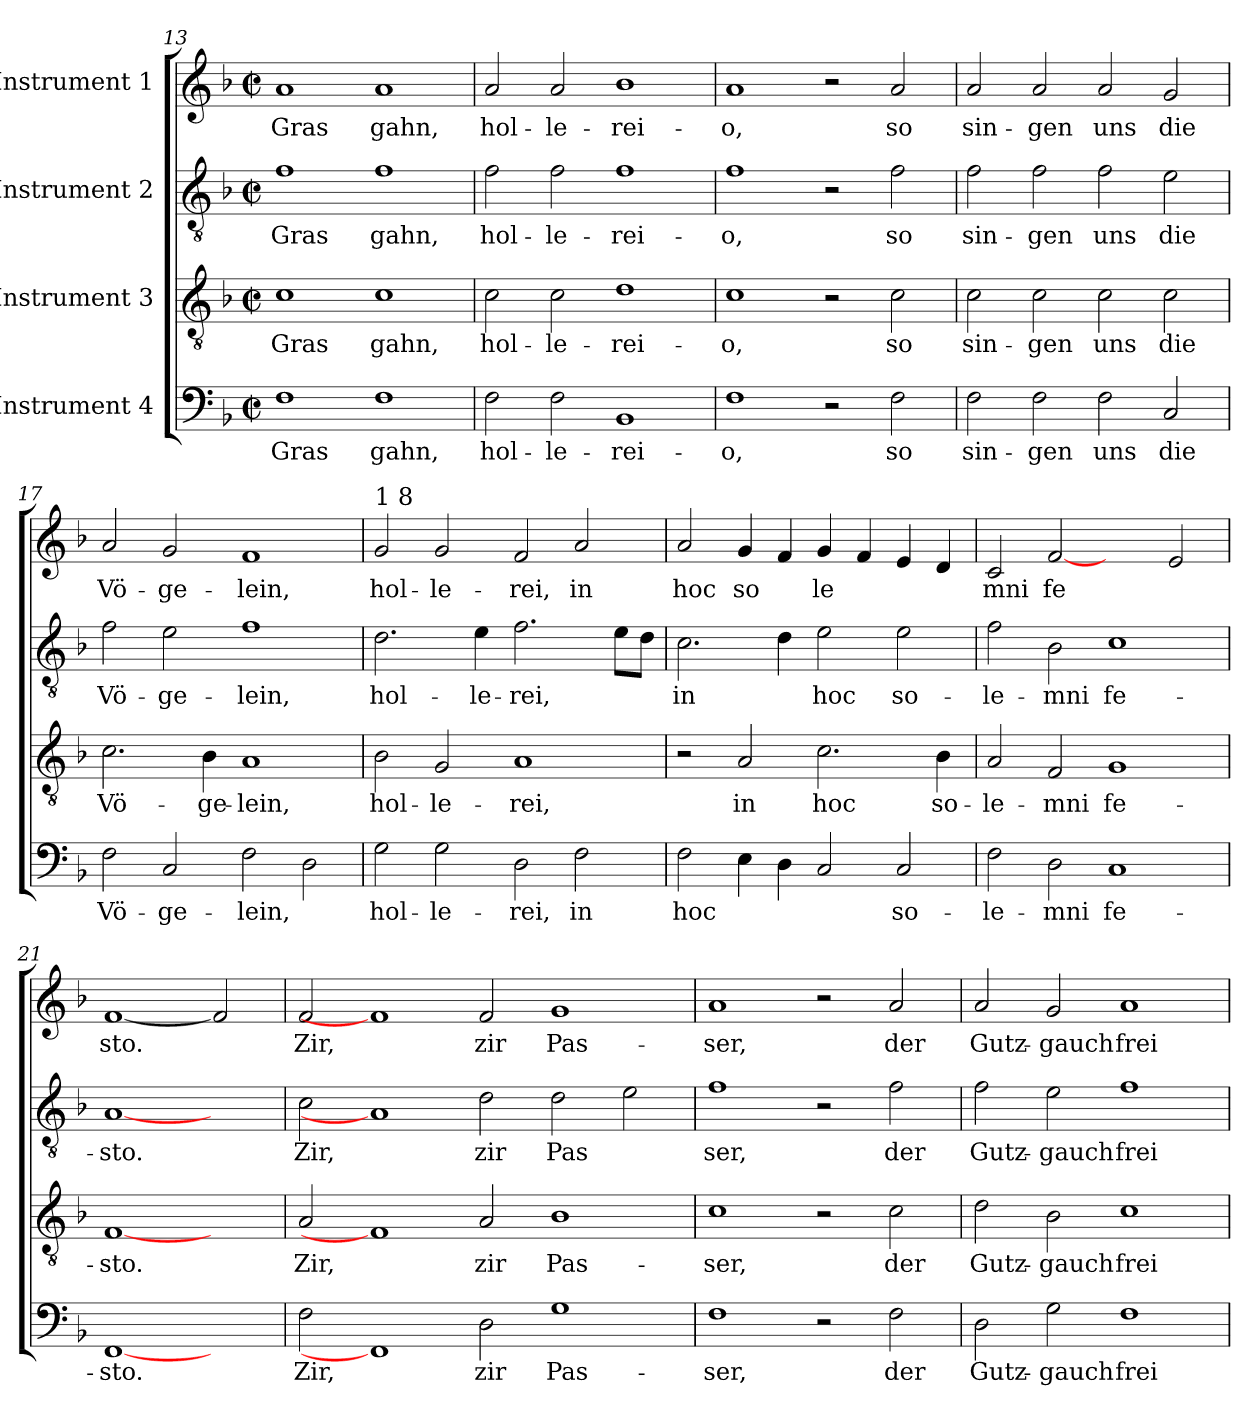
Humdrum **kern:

**kern	**text	**kern	**text	**kern	**text	**kern	**text
*part4	*part4	*part3	*part3	*part2	*part2	*part1	*part1
*staff4	*staff4	*staff3	*staff3	*staff2	*staff2	*staff1	*staff1
*I"Instrument 4	*	*I"Instrument 3	*	*I"Instrument 2	*	*I"Instrument 1	*
*clefF4	*	*clefGv2	*	*clefGv2	*	*clefG2	*
*k[b-]	*	*k[b-]	*	*k[b-]	*	*k[b-]	*
*F:	*	*F:	*	*F:	*	*F:	*
*M2/2	*	*M2/2	*	*M2/2	*	*M2/2	*
*met(c|)	*	*met(c|)	*	*met(c|)	*	*met(c|)	*
=13	=13	=13	=13	=13	=13	=13	=13
!	!LO:LY:b:cj	!	!LO:LY:b:cj	!	!LO:LY:b:cj	!	!LO:LY:b:cj
1F	Gras	1c	Gras	1f	Gras	1a	Gras
!	!LO:LY:b:cj	!	!LO:LY:b:cj	!	!LO:LY:b:cj	!	!LO:LY:b:cj
1F	gahn,	1c	gahn,	1f	gahn,	1a	gahn,
=14	=14	=14	=14	=14	=14	=14	=14
!	!LO:LY:b:cj	!	!LO:LY:b:cj	!	!LO:LY:b:cj	!	!LO:LY:b:cj
2F\	hol-	2c\	hol-	2f\	hol-	2a/	hol-
!	!LO:LY:b:cj	!	!LO:LY:b:cj	!	!LO:LY:b:cj	!	!LO:LY:b:cj
2F\	-le-	2c\	-le-	2f\	-le-	2a/	-le-
!	!LO:LY:b:cj	!	!LO:LY:b:cj	!	!LO:LY:b:cj	!	!LO:LY:b:cj
1BB-	-rei-	1d	-rei-	1f	-rei-	1b-	-rei-
=15	=15	=15	=15	=15	=15	=15	=15
!	!LO:LY:b:cj	!	!LO:LY:b:cj	!	!LO:LY:b:cj	!	!LO:LY:b:cj
1F	-o,	1c	-o,	1f	-o,	1a	-o,
2r	.	2r	.	2r	.	2r	.
!	!LO:LY:b:cj	!	!LO:LY:b:cj	!	!LO:LY:b:cj	!	!LO:LY:b:cj
2F\	so	2c\	so	2f\	so	2a/	so
=16	=16	=16	=16	=16	=16	=16	=16
!	!LO:LY:b:cj	!	!LO:LY:b:cj	!	!LO:LY:b:cj	!	!LO:LY:b:cj
2F\	sin-	2c\	sin-	2f\	sin-	2a/	sin-
!	!LO:LY:b:cj	!	!LO:LY:b:cj	!	!LO:LY:b:cj	!	!LO:LY:b:cj
2F\	-gen	2c\	-gen	2f\	-gen	2a/	-gen
!	!LO:LY:b:cj	!	!LO:LY:b:cj	!	!LO:LY:b:cj	!	!LO:LY:b:cj
2F\	uns	2c\	uns	2f\	uns	2a/	uns
!	!LO:LY:b:cj	!	!LO:LY:b:cj	!	!LO:LY:b:cj	!	!LO:LY:b:cj
2C/	die	2c\	die	2e\	die	2g/	die
=17	=17	=17	=17	=17	=17	=17	=17
!	!LO:LY:b:cj	!	!LO:LY:b:cj	!	!LO:LY:b:cj	!	!LO:LY:b:cj
2F\	Vö-	2.c\	Vö-	2f\	Vö-	2a/	Vö-
!	!LO:LY:b:cj	!	!	!	!LO:LY:b:cj	!	!LO:LY:b:cj
2C/	-ge-	.	.	2e\	-ge-	2g/	-ge-
!	!	!	!LO:LY:b:cj	!	!	!	!
.	.	4B-\	-ge-	.	.	.	.
!	!LO:LY:b:cj	!	!LO:LY:b:cj	!	!LO:LY:b:cj	!	!LO:LY:b:cj
2F\	-lein,	1A	-lein,	1f	-lein,	1f	-lein,
!	!LO:LY:b:cj	!	!	!	!	!	!
2D\	.	.	.	.	.	.	.
!!LO:LB:g=z
=18	=18	=18	=18	=18	=18	=18	=18
!	!	!	!	!	!	!LO:TX:a:t=1 8	!
!	!LO:LY:b:cj	!	!LO:LY:b:cj	!	!LO:LY:b:cj	!	!LO:LY:b:cj
2G\	hol-	2B-\	hol-	2.d\	hol-	2g/	hol-
!	!LO:LY:b:cj	!	!LO:LY:b:cj	!	!	!	!LO:LY:b:cj
2G\	-le-	2G/	-le-	.	.	2g/	-le-
!	!	!	!	!	!LO:LY:b:cj	!	!
.	.	.	.	4e\	-le-	.	.
!	!LO:LY:b:cj	!	!LO:LY:b:cj	!	!LO:LY:b:cj	!	!LO:LY:b:cj
2D\	-rei,	1A	-rei,	2.f\	-rei,	2f/	-rei,
!	!LO:LY:b:cj	!	!	!	!	!	!LO:LY:b:cj
2F\	in	.	.	.	.	2a/	in
!	!	!	!	!	!LO:LY:b:cj	!	!
.	.	.	.	8e\L	.	.	.
!	!	!	!	!	!LO:LY:b:cj	!	!
.	.	.	.	8d\J	.	.	.
=19	=19	=19	=19	=19	=19	=19	=19
!	!LO:LY:b:cj	!	!	!	!LO:LY:b:cj	!	!LO:LY:b:cj
2F\	hoc	2r	.	2.c\	in	2a/	hoc
!	!LO:LY:b:cj	!	!LO:LY:b:cj	!	!	!	!LO:LY:b:cj
4E\	.	2A/	in	.	.	4g/	so-
!	!LO:LY:b:cj	!	!	!	!LO:LY:b:cj	!	!LO:LY:b:cj
4D\	.	.	.	4d\	.	4f/	--
!	!LO:LY:b:cj	!	!LO:LY:b:cj	!	!LO:LY:b:cj	!	!LO:LY:b:cj
2C/	.	2.c\	hoc	2e\	hoc	4g/	-le-
!	!	!	!	!	!	!	!LO:LY:b:cj
.	.	.	.	.	.	4f/	--
!	!LO:LY:b:cj	!	!	!	!LO:LY:b:cj	!	!LO:LY:b:cj
2C/	so-	.	.	2e\	so-	4e/	--
!	!	!	!LO:LY:b:cj	!	!	!	!LO:LY:b:cj
.	.	4B-\	so-	.	.	4d/	--
=20	=20	=20	=20	=20	=20	=20	=20
!	!LO:LY:b:cj	!	!LO:LY:b:cj	!	!LO:LY:b:cj	!	!LO:LY:b:cj
2F\	-le-	2A/	-le-	2f\	-le-	2c/	-mni
!	!LO:LY:b:cj	!	!LO:LY:b:cj	!	!LO:LY:b:cj	!	!LO:LY:b:cj
2D\	-mni	2F/	-mni	2B-\	-mni	[2f	fe-
!	!LO:LY:b:cj	!	!LO:LY:b:cj	!	!LO:LY:b:cj	!	!
1C	fe-	1G	fe-	1c	fe-	2ryy	.
!	!	!	!	!	!	!	!LO:LY:b:cj
.	.	.	.	.	.	2e/	--
=21	=21	=21	=21	=21	=21	=21	=21
!	!LO:LY:b:cj	!	!LO:LY:b:cj	!	!LO:LY:b:cj	!	!LO:LY:b:cj
[1FF	-sto.	[1F	-sto.	[1A	-sto.	[1f	-sto.
2ryy	.	2ryy	.	2ryy	.	2f]	.
=22	=22	=22	=22	=22	=22	=22	=22
!	!LO:LY:b:cj	!	!LO:LY:b:cj	!	!LO:LY:b:cj	!	!LO:LY:b:cj
2F\	Zir,	2A/	Zir,	2c\	Zir,	2f/	Zir,
1FF]	.	1F]	.	1A]	.	1f]	.
!	!LO:LY:b:cj	!	!LO:LY:b:cj	!	!LO:LY:b:cj	!	!LO:LY:b:cj
2D\	zir	2A/	zir	2d\	zir	2f/	zir
!	!LO:LY:b:cj	!	!LO:LY:b:cj	!	!LO:LY:b:cj	!	!LO:LY:b:cj
1G	Pas-	1B-	Pas-	2d\	Pas-	1g	Pas-
!	!	!	!	!	!LO:LY:b:cj	!	!
.	.	.	.	2e\	--	.	.
=23	=23	=23	=23	=23	=23	=23	=23
!	!LO:LY:b:cj	!	!LO:LY:b:cj	!	!LO:LY:b:cj	!	!LO:LY:b:cj
1F	-ser,	1c	-ser,	1f	-ser,	1a	-ser,
2r	.	2r	.	2r	.	2r	.
!	!LO:LY:b:cj	!	!LO:LY:b:cj	!	!LO:LY:b:cj	!	!LO:LY:b:cj
2F\	der	2c\	der	2f\	der	2a/	der
=24	=24	=24	=24	=24	=24	=24	=24
!	!LO:LY:b:cj	!	!LO:LY:b:cj	!	!LO:LY:b:cj	!	!LO:LY:b:cj
2D\	Gutz-	2d\	Gutz-	2f\	Gutz-	2a/	Gutz-
!	!LO:LY:b:cj	!	!LO:LY:b:cj	!	!LO:LY:b:cj	!	!LO:LY:b:cj
2G\	-gauch	2B-\	-gauch	2e\	-gauch	2g/	-gauch
!	!LO:LY:b:cj	!	!LO:LY:b:cj	!	!LO:LY:b:cj	!	!LO:LY:b:cj
1F	frei	1c	frei	1f	frei	1a	frei
=	=	=	=	=	=	=	=
*-	*-	*-	*-	*-	*-	*-	*-
